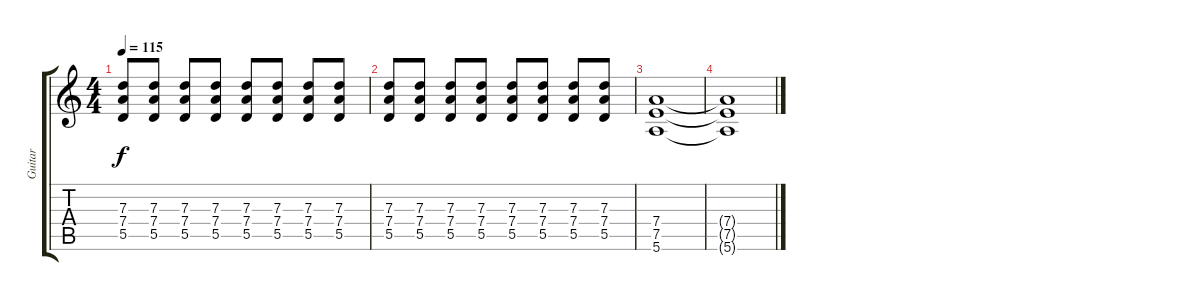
\track ("Guitar" "Guitar") {instrument overdrivenguitar}
\staff {score tabs}
\tuning (E4 B3 G3 D3 A2 E2) {hide}
\ts (4 4)
\tempo 115
\clef g2
\ks c
(7.3 7.4 5.5).8{dy f} (7.3 7.4 5.5).8 (7.3 7.4 5.5).8 (7.3 7.4 5.5).8 (7.3 7.4 5.5).8 (7.3 7.4 5.5).8 (7.3 7.4 5.5).8 (7.3 7.4 5.5).8 |
(7.3 7.4 5.5).8 (7.3 7.4 5.5).8 (7.3 7.4 5.5).8 (7.3 7.4 5.5).8 (7.3 7.4 5.5).8 (7.3 7.4 5.5).8 (7.3 7.4 5.5).8 (7.3 7.4 5.5).8 |
(7.4 7.5 5.6).1 |
(7.4{t} 7.5{t} 5.6{t}).1
